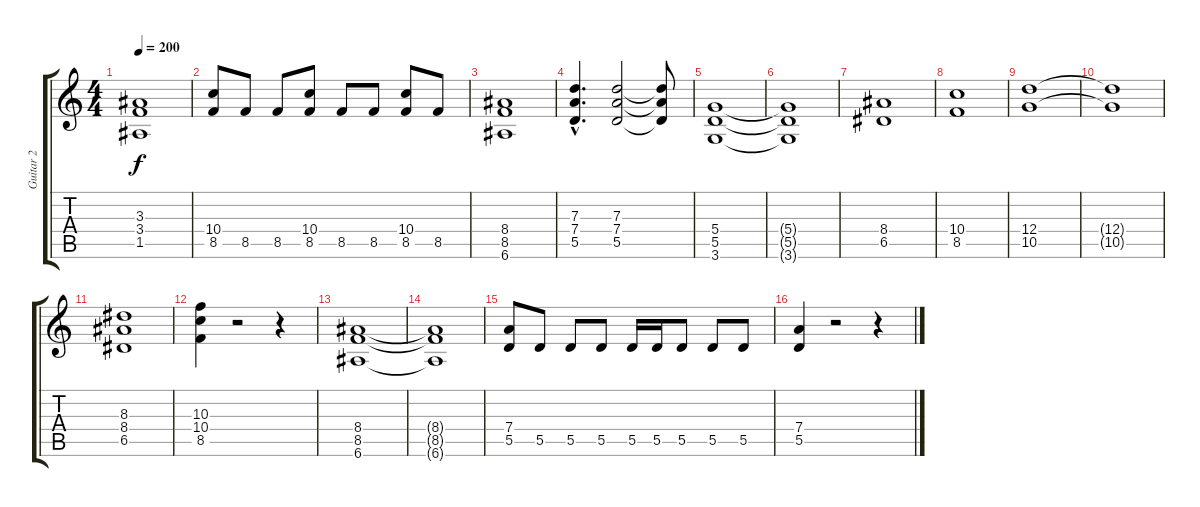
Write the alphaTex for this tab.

\track ("Guitar 2" "Guitar 2") {instrument distortionguitar}
\staff {score tabs}
\tuning (E4 B3 G3 D3 A2 E2) {hide}
\ts (4 4)
\tempo 200
\clef g2
\ks c
(3.3 3.4 1.5).1{dy f} |
(10.4 8.5).8 8.5.8 8.5.8 (10.4 8.5).8 8.5.8 8.5.8 (10.4 8.5).8 8.5.8 |
(8.4 8.5 6.6).1 |
(7.3{hac} 7.4{hac} 5.5{hac}).4{d} (7.3 7.4 5.5).2 (7.3{t} 7.4{t} 5.5{t}).8 |
(5.4 5.5 3.6).1 |
(5.4{t} 5.5{t} 3.6{t}).1 |
\section ("" "")
(8.4 6.5).1 |
(10.4 8.5).1 |
(12.4 10.5).1 |
(12.4{t} 10.5{t}).1 |
(8.3 8.4 6.5).1 |
(10.3 10.4 8.5).4 r.2 r.4 |
(8.4 8.5 6.6).1 |
(8.4{t} 8.5{t} 6.6{t}).1 |
(7.4 5.5).8 5.5.8 5.5.8 5.5.8 5.5.16 5.5.16 5.5.8 5.5.8 5.5.8 |
(7.4 5.5).4 r.2 r.4
